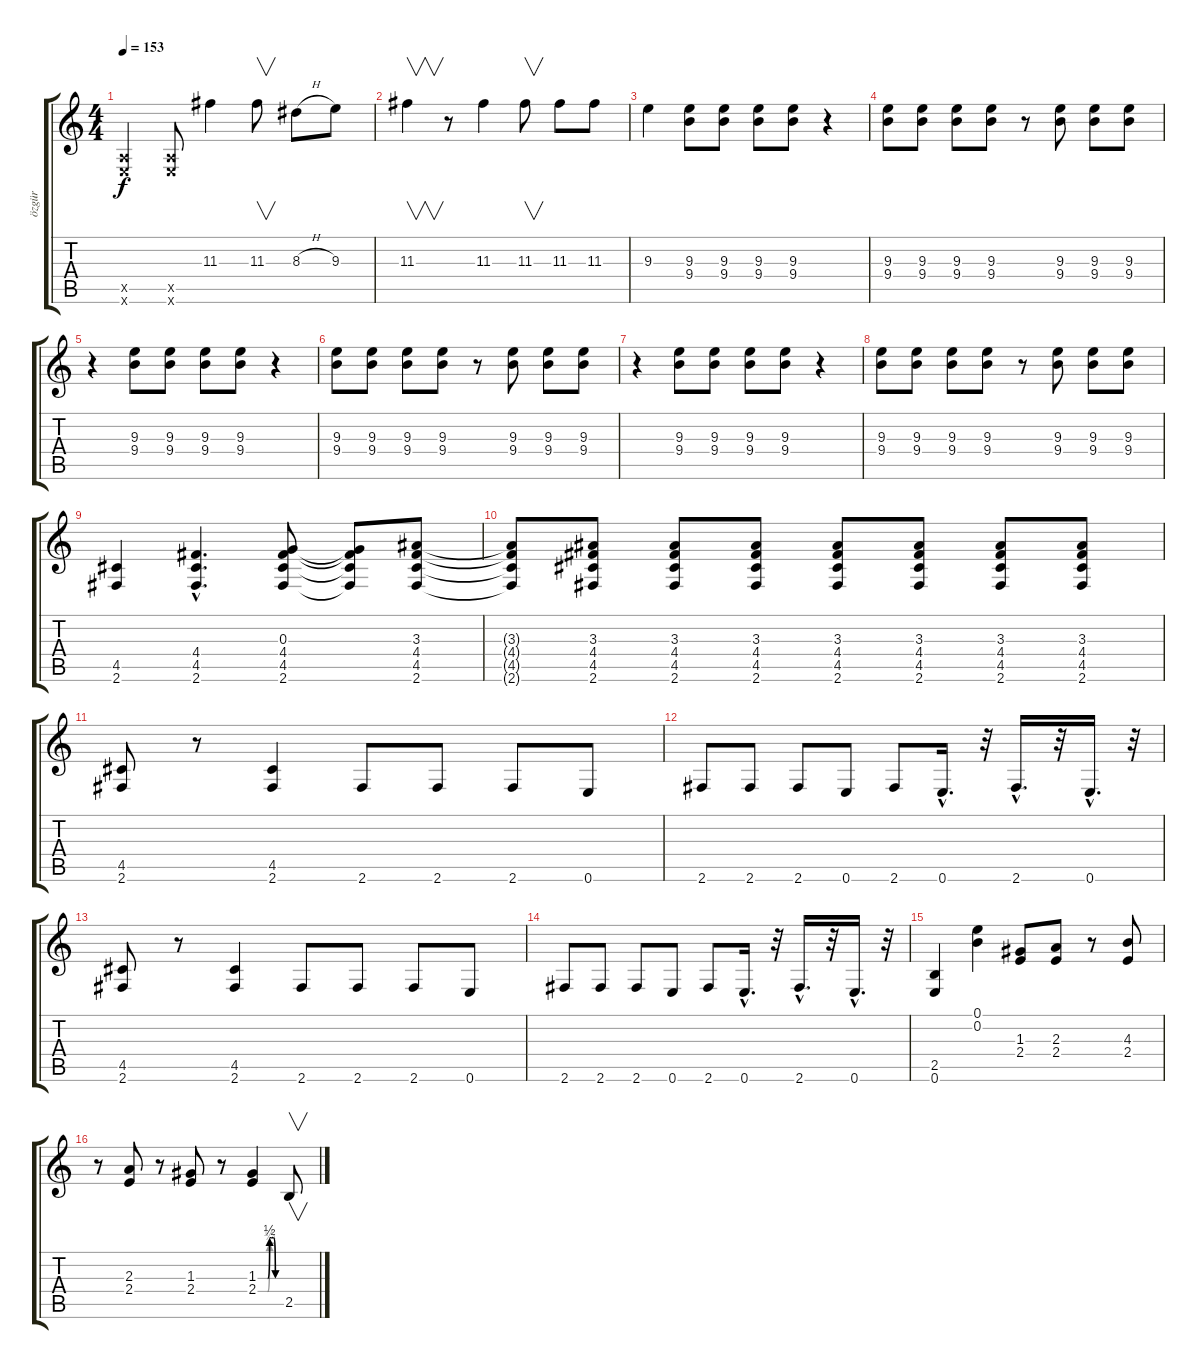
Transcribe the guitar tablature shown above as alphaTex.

\track ("özgür" "özgür") {instrument overdrivenguitar}
\staff {score tabs}
\tuning (E4 B3 G3 D3 A2 E2) {hide}
\ts (4 4)
\tempo 153
\clef g2
\ks c
(0.5{x} 0.6{x}).4{dy f volume 10} (0.5{x} 0.6{x}).8 11.3.4 11.3.8{v} 8.3{h}.8 9.3.8 |
11.3.4{v} r.8 11.3.4 11.3.8{v} 11.3.8 11.3.8 |
9.3.4 (9.3 9.4).8{volume 10} (9.3 9.4).8 (9.3 9.4).8 (9.3 9.4).8 r.4 |
(9.3 9.4).8 (9.3 9.4).8 (9.3 9.4).8 (9.3 9.4).8 r.8 (9.3 9.4).8 (9.3 9.4).8 (9.3 9.4).8 |
r.4 (9.3 9.4).8 (9.3 9.4).8 (9.3 9.4).8 (9.3 9.4).8 r.4 |
(9.3 9.4).8 (9.3 9.4).8 (9.3 9.4).8 (9.3 9.4).8 r.8 (9.3 9.4).8 (9.3 9.4).8 (9.3 9.4).8 |
r.4 (9.3 9.4).8 (9.3 9.4).8 (9.3 9.4).8 (9.3 9.4).8 r.4 |
(9.3 9.4).8 (9.3 9.4).8 (9.3 9.4).8 (9.3 9.4).8 r.8 (9.3 9.4).8 (9.3 9.4).8 (9.3 9.4).8 |
(4.5 2.6).4{volume 11} (4.4{hac} 4.5{hac} 2.6{hac}).4{d} (0.3 4.4 4.5 2.6).8 (0.3{t} 4.4{t} 4.5{t} 2.6{t}).8 (3.3 4.4 4.5 2.6).8 |
(3.3{t} 4.4{t} 4.5{t} 2.6{t}).8 (3.3 4.4 4.5 2.6).8 (3.3 4.4 4.5 2.6).8 (3.3 4.4 4.5 2.6).8 (3.3 4.4 4.5 2.6).8 (3.3 4.4 4.5 2.6).8 (3.3 4.4 4.5 2.6).8 (3.3 4.4 4.5 2.6).8 |
(4.5 2.6).8 r.8 (4.5 2.6).4 2.6.8 2.6.8 2.6.8 0.6.8 |
2.6.8 2.6.8 2.6.8 0.6.8 2.6.8 0.6{hac}.16{d} r.32 2.6{hac}.16{d} r.32 0.6{hac}.16{d} r.32 |
(4.5 2.6).8 r.8 (4.5 2.6).4 2.6.8 2.6.8 2.6.8 0.6.8 |
2.6.8 2.6.8 2.6.8 0.6.8 2.6.8 0.6{hac}.16{d} r.32 2.6{hac}.16{d} r.32 0.6{hac}.16{d} r.32 |
(2.5 0.6).4 (0.1 0.2).4 (1.3 2.4).8 (2.3 2.4).8 r.8 (4.3 2.4).8 |
r.8 (2.3 2.4).8 r.8 (1.3 2.4).8 r.8 (1.3{be (custom 0 0 10 0 15 0 20 0 25 0 30 2 35 2 40 2 45 0 60 0)} 2.4{be (custom 0 0 15 0 20 0 25 0 30 1 35 1 40 1 45 0 60 0)}).4 2.5.8{v}
